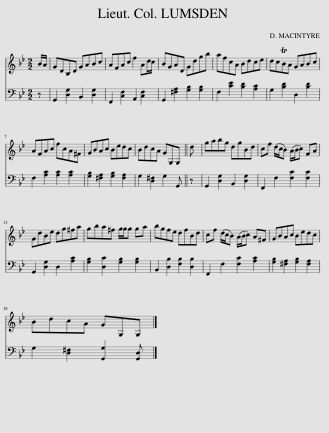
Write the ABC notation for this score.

X:1
%%score 1 2
L:1/8
M:2/2
I:linebreak $
K:Gmin
V:1 treble
V:2 bass
V:1
 B/A/ | GDB,D GABc | AFAc f2 Ad/c/ | BGAD Gdgb | afcA Bdce | %5
 dcTBA GABc |$ AFAc fcA^F | GBAc Bedc | BdcA GG,G, || d | %10
 gabg dgBd | cf (d/c/B) (A/B/c) FA |$ GdBe dg^fa | gba^f g/g/g ga | bgfe dfBd | %15
 cf (d/c/B) (A/B/c) A^F | GBAc Bedc |$ BdcA GG,G, |] %18
V:2
 z | G,,2 [D,G,]2 B,,2 [D,G,]2 | F,,2 [C,F,]2 A,,2 [C,F,]2 | G,,2 [^F,A,]2 [G,B,]2 [G,B,]2 | F,2 [CE]2 [B,D]2 [A,C]2 | %5
 G,2 [B,D]2 D,2 [B,D]2 |$ F,2 [A,C]2 [A,C]2 [A,C]2 | [G,B,]2 [^F,A,]2 [G,B,]2 [F,A,]2 | G,2 [D,^F,]2 G,2 G,, || z | %10
 G,,2 [D,G,]2 B,,2 [D,G,]2 | F,,2 F,2 [F,C]2 [F,C]2 |$ G,,2 [D,G,]2 D,2 [A,C]2 | [G,B,]2 [D,C]2 [G,B,]2 [G,B,]2 | B,,2 [D,B,]2 [F,B,]2 [D,B,]2 | %15
 F,,2 F,2 [F,C]2 [A,C]2 | [G,B,]2 [^F,A,]2 [G,B,]2 [F,A,]2 |$ G,2 [D,^F,]2 [G,,G,]2 [G,,D,] |] %18
